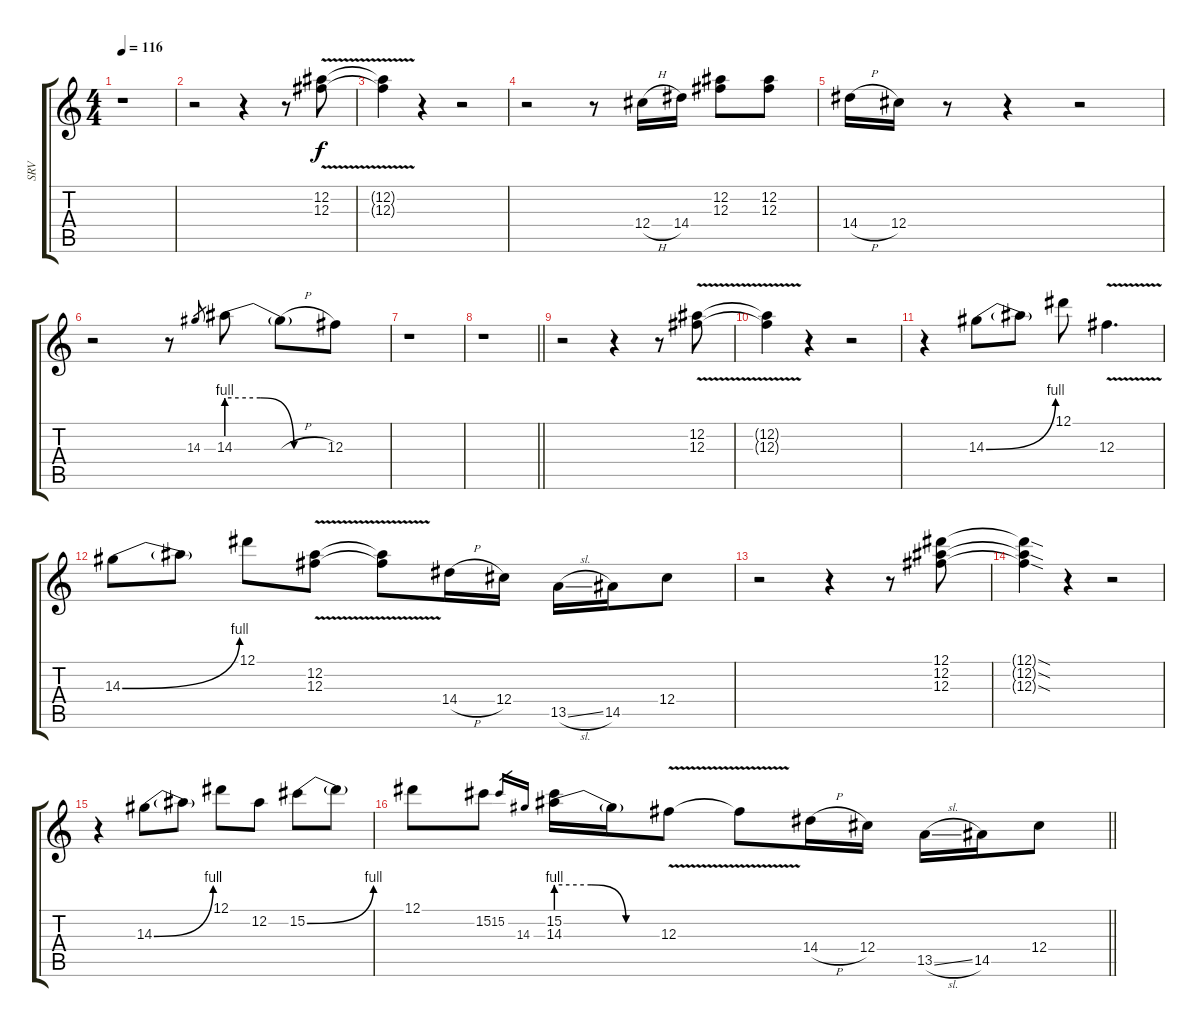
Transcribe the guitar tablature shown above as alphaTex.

\track ("SRV " "SRV ") {instrument overdrivenguitar}
\staff {score tabs}
\tuning (Eb4 Bb3 Gb3 Db3 Ab2 Eb2) {hide}
\ts (4 4)
\tempo 116
\clef g2
\ks c
r.1{dy f} |
r.2 r.4 r.8 (12.2{v} 12.3{v}).8 |
(12.2{v t} 12.3{v t}).4 r.4 r.2 |
r.2 r.8 12.4{h}.16 14.4.16 (12.2 12.3).8 (12.2 12.3).8 |
14.4{h}.16 12.4.16 r.8 r.4 r.2 |
r.2 r.8 14.3.8{gr} 14.3{be (custom 0 4 20 4 40 0 60 0)}.8 14.3{h t}.8 12.3.8 |
r.1 |
\barLineRight lightlight
r.1 |
r.2 r.4 r.8 (12.2{v} 12.3{v}).8 |
(12.2{v t} 12.3{v t}).4 r.4 r.2 |
r.4 14.3{be (bend 0 0 60 4)}.8 14.3{t}.8 12.1.8 12.3{v}.4{d} |
14.3{be (bend 0 0 60 4)}.8 14.3{t}.8 12.1.8 (12.2{v} 12.3{v}).8 (12.2{v t} 12.3{v t}).8 14.4{h}.16 12.4.16 13.5{sl}.16 14.5.16 12.4.8 |
r.2 r.4 r.8 (12.1 12.2 12.3).8 |
(12.1{sod t} 12.2{sod t} 12.3{sod t}).4 r.4 r.2 |
r.4 14.3{be (bend 0 0 60 4)}.8 14.3{t}.8 12.1.8 12.2.8 15.2{be (bend 0 0 60 4)}.8 15.2{t}.8 |
\barLineRight lightlight
12.1.8 15.2.8 15.2.16{gr} 14.3.16{gr} (15.2 14.3{be (custom 0 4 20 4 40 0 60 0)}).16 14.3{t}.16 12.3{v}.8 12.3{v t}.8 14.4{h}.16 12.4.16 13.5{sl}.16 14.5.16 12.4.8
